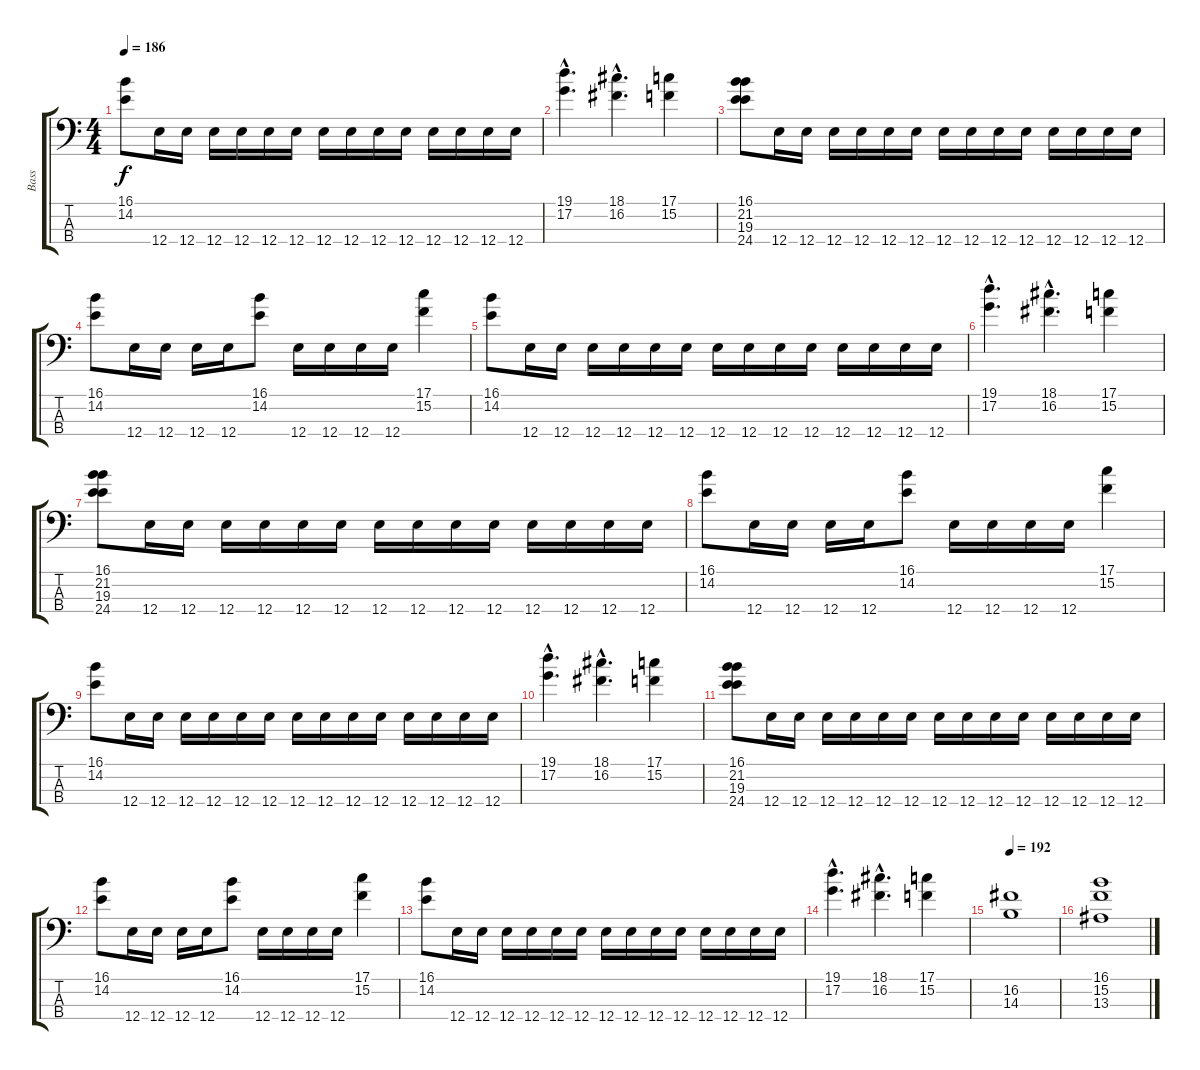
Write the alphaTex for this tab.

\track ("Bass" "Bass") {instrument electricbassfinger}
\staff {score tabs}
\tuning (G2 D2 A1 E1) {hide}
\ts (4 4)
\tempo 186
\clef f4
\ks c
(16.1 14.2).8{dy f} 12.4.16 12.4.16 12.4.16 12.4.16 12.4.16 12.4.16 12.4.16 12.4.16 12.4.16 12.4.16 12.4.16 12.4.16 12.4.16 12.4.16 |
(19.1{hac} 17.2{hac}).4{d} (18.1{hac} 16.2{hac}).4{d} (17.1 15.2).4 |
(16.1 21.2 19.3 24.4).8 12.4.16 12.4.16 12.4.16 12.4.16 12.4.16 12.4.16 12.4.16 12.4.16 12.4.16 12.4.16 12.4.16 12.4.16 12.4.16 12.4.16 |
(16.1 14.2).8 12.4.16 12.4.16 12.4.16 12.4.16 (16.1 14.2).8 12.4.16 12.4.16 12.4.16 12.4.16 (17.1 15.2).4 |
(16.1 14.2).8 12.4.16 12.4.16 12.4.16 12.4.16 12.4.16 12.4.16 12.4.16 12.4.16 12.4.16 12.4.16 12.4.16 12.4.16 12.4.16 12.4.16 |
(19.1{hac} 17.2{hac}).4{d} (18.1{hac} 16.2{hac}).4{d} (17.1 15.2).4 |
(16.1 21.2 19.3 24.4).8 12.4.16 12.4.16 12.4.16 12.4.16 12.4.16 12.4.16 12.4.16 12.4.16 12.4.16 12.4.16 12.4.16 12.4.16 12.4.16 12.4.16 |
(16.1 14.2).8 12.4.16 12.4.16 12.4.16 12.4.16 (16.1 14.2).8 12.4.16 12.4.16 12.4.16 12.4.16 (17.1 15.2).4 |
(16.1 14.2).8 12.4.16 12.4.16 12.4.16 12.4.16 12.4.16 12.4.16 12.4.16 12.4.16 12.4.16 12.4.16 12.4.16 12.4.16 12.4.16 12.4.16 |
(19.1{hac} 17.2{hac}).4{d} (18.1{hac} 16.2{hac}).4{d} (17.1 15.2).4 |
(16.1 21.2 19.3 24.4).8 12.4.16 12.4.16 12.4.16 12.4.16 12.4.16 12.4.16 12.4.16 12.4.16 12.4.16 12.4.16 12.4.16 12.4.16 12.4.16 12.4.16 |
(16.1 14.2).8 12.4.16 12.4.16 12.4.16 12.4.16 (16.1 14.2).8 12.4.16 12.4.16 12.4.16 12.4.16 (17.1 15.2).4 |
(16.1 14.2).8 12.4.16 12.4.16 12.4.16 12.4.16 12.4.16 12.4.16 12.4.16 12.4.16 12.4.16 12.4.16 12.4.16 12.4.16 12.4.16 12.4.16 |
(19.1{hac} 17.2{hac}).4{d} (18.1{hac} 16.2{hac}).4{d} (17.1 15.2).4 |
\tempo 192
(16.2 14.3).1 |
(16.1 15.2 13.3).1
